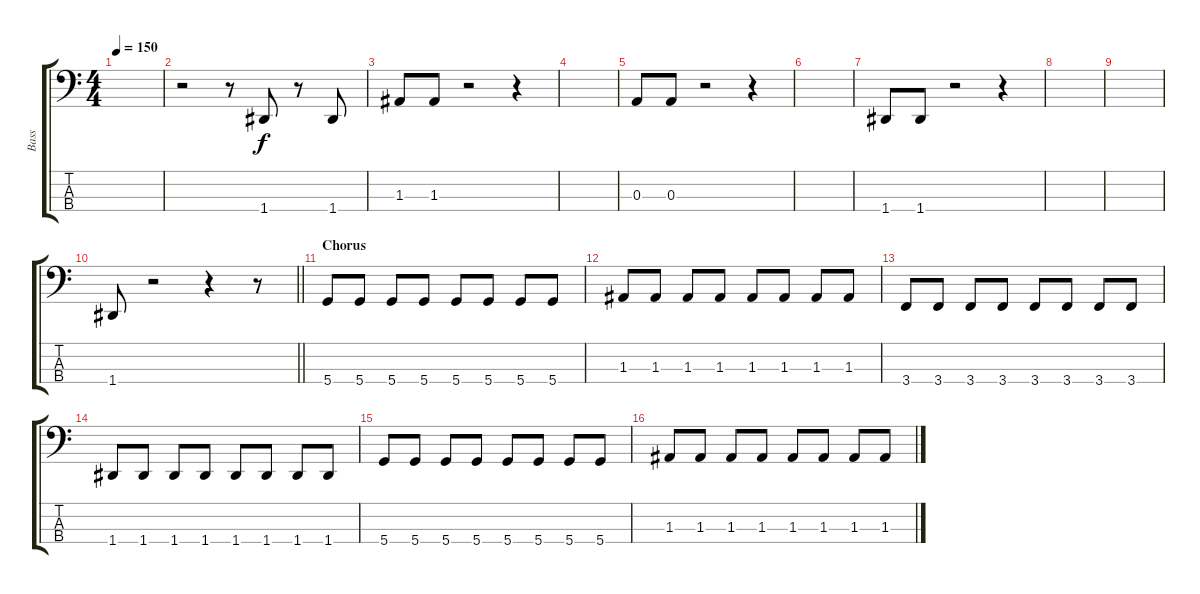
\track ("Bass" "Bass") {instrument electricbassfinger}
\staff {score tabs}
\tuning (G2 D2 A1 D1) {hide}
\ts (4 4)
\tempo 150
\clef f4
\ks c
|
r.2 r.8 1.4.8 r.8 1.4.8 |
1.3.8 1.3.8 r.2 r.4 |
|
0.3.8 0.3.8 r.2 r.4 |
|
1.4.8 1.4.8 r.2 r.4 |
|
|
\barLineRight lightlight
1.4.8 r.2 r.4 r.8 |
\section ("" "Chorus")
5.4.8 5.4.8 5.4.8 5.4.8 5.4.8 5.4.8 5.4.8 5.4.8 |
1.3.8 1.3.8 1.3.8 1.3.8 1.3.8 1.3.8 1.3.8 1.3.8 |
3.4.8 3.4.8 3.4.8 3.4.8 3.4.8 3.4.8 3.4.8 3.4.8 |
1.4.8 1.4.8 1.4.8 1.4.8 1.4.8 1.4.8 1.4.8 1.4.8 |
5.4.8 5.4.8 5.4.8 5.4.8 5.4.8 5.4.8 5.4.8 5.4.8 |
1.3.8 1.3.8 1.3.8 1.3.8 1.3.8 1.3.8 1.3.8 1.3.8
